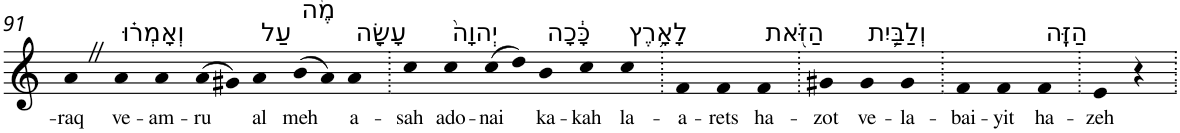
**kern	**text
*part1	*part1
*staff1	*staff1
*I"Piano	*
*I'Pno	*
!!LO:PB:g=z
*clefG2	*
*k[]	*
=91	=91
!	!LO:LY:b
4aZ	-raq
!LO:TX:a:t=וְאָמְר֗וּ	!
!	!LO:LY:b
4a	ve-
!	!LO:LY:b
4a	-am-
!	!LO:LY:b
(>8a	-ru
8g#X)	.
!LO:TX:a:t=עַל	!
!	!LO:LY:b
4a	al
!LO:TX:a:t=מֶ֨ה	!
!	!LO:LY:b
(>8b	meh
8a)	.
!LO:TX:a:t=עָשָׂ֤ה	!
!	!LO:LY:b
4a	a-
=92.	=92.
!	!LO:LY:b
4cc	-sah
!LO:TX:a:t=יְהוָה֙	!
!	!LO:LY:b
4cc	ado-
!	!LO:LY:b
(>8cc	-nai
8dd)	.
!LO:TX:a:t=כָּ֔כָה	!
!	!LO:LY:b
4b	ka-
!	!LO:LY:b
4cc	-kah
!LO:TX:a:t=לָאָ֥רֶץ	!
!	!LO:LY:b
4cc	la-
=93.	=93.
!	!LO:LY:b
4f	-a-
!	!LO:LY:b
4f	-rets
!LO:TX:a:t=הַזֹּ֖את	!
!	!LO:LY:b
4f	ha-
=94.	=94.
!	!LO:LY:b
4g#X	-zot
!LO:TX:a:t=וְלַבַּ֥יִת	!
!	!LO:LY:b
4g#	ve-
!	!LO:LY:b
4g#	-la-
=95.	=95.
!	!LO:LY:b
4f	-bai-
!	!LO:LY:b
4f	-yit
!LO:TX:a:t=הַזֶּֽה	!
!	!LO:LY:b
4f	ha-
=96.	=96.
!	!LO:LY:b
4e	-zeh
4r	.
=.	=.
*-	*-
